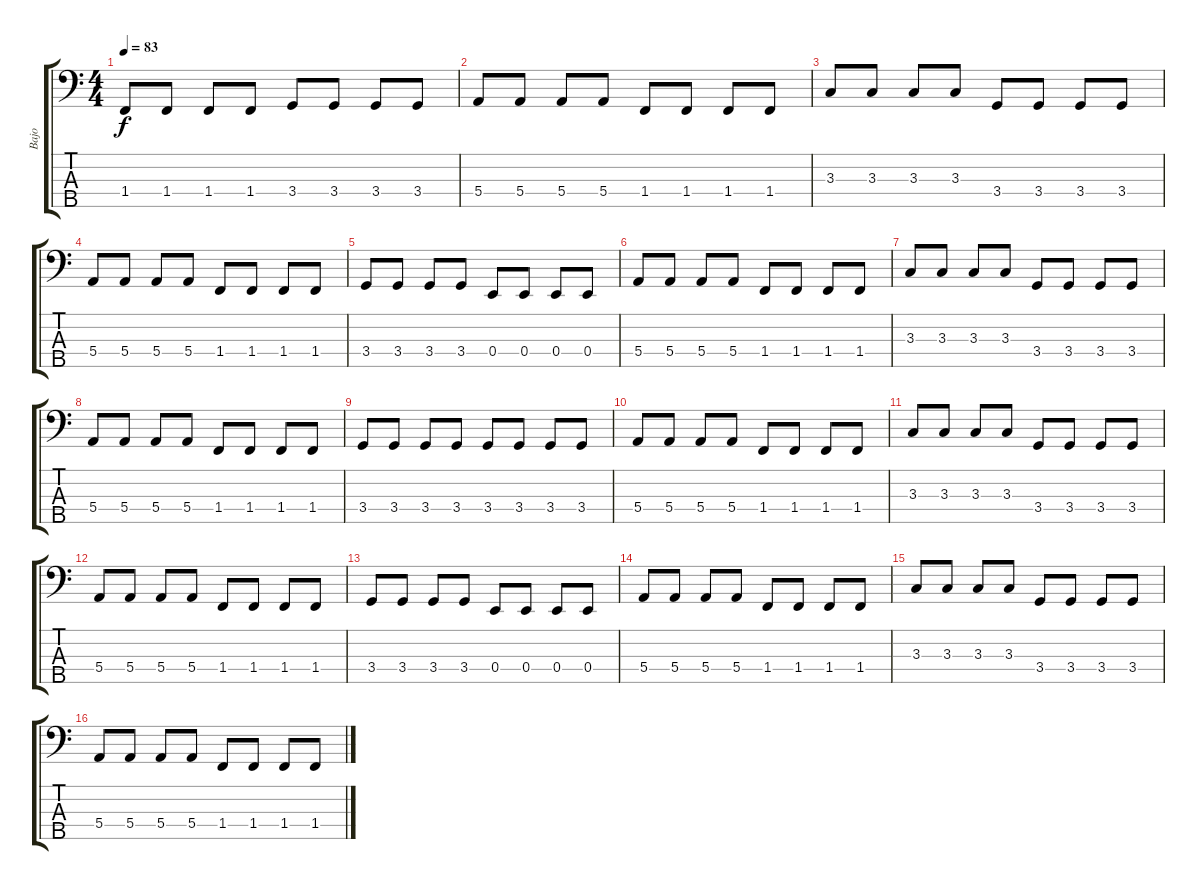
\track ("Bajo" "Bajo") {instrument electricbassfinger}
\staff {score tabs}
\tuning (G2 D2 A1 E1 B0) {hide}
\ts (4 4)
\tempo 83
\clef f4
\ks c
1.4.8{dy f} 1.4.8 1.4.8 1.4.8 3.4.8 3.4.8 3.4.8 3.4.8 |
5.4.8 5.4.8 5.4.8 5.4.8 1.4.8 1.4.8 1.4.8 1.4.8 |
3.3.8 3.3.8 3.3.8 3.3.8 3.4.8 3.4.8 3.4.8 3.4.8 |
5.4.8 5.4.8 5.4.8 5.4.8 1.4.8 1.4.8 1.4.8 1.4.8 |
3.4.8 3.4.8 3.4.8 3.4.8 0.4.8 0.4.8 0.4.8 0.4.8 |
5.4.8 5.4.8 5.4.8 5.4.8 1.4.8 1.4.8 1.4.8 1.4.8 |
3.3.8 3.3.8 3.3.8 3.3.8 3.4.8 3.4.8 3.4.8 3.4.8 |
5.4.8 5.4.8 5.4.8 5.4.8 1.4.8 1.4.8 1.4.8 1.4.8 |
3.4.8 3.4.8 3.4.8 3.4.8 3.4.8 3.4.8 3.4.8 3.4.8 |
5.4.8 5.4.8 5.4.8 5.4.8 1.4.8 1.4.8 1.4.8 1.4.8 |
3.3.8 3.3.8 3.3.8 3.3.8 3.4.8 3.4.8 3.4.8 3.4.8 |
5.4.8 5.4.8 5.4.8 5.4.8 1.4.8 1.4.8 1.4.8 1.4.8 |
3.4.8 3.4.8 3.4.8 3.4.8 0.4.8 0.4.8 0.4.8 0.4.8 |
5.4.8 5.4.8 5.4.8 5.4.8 1.4.8 1.4.8 1.4.8 1.4.8 |
3.3.8 3.3.8 3.3.8 3.3.8 3.4.8 3.4.8 3.4.8 3.4.8 |
5.4.8 5.4.8 5.4.8 5.4.8 1.4.8 1.4.8 1.4.8 1.4.8
